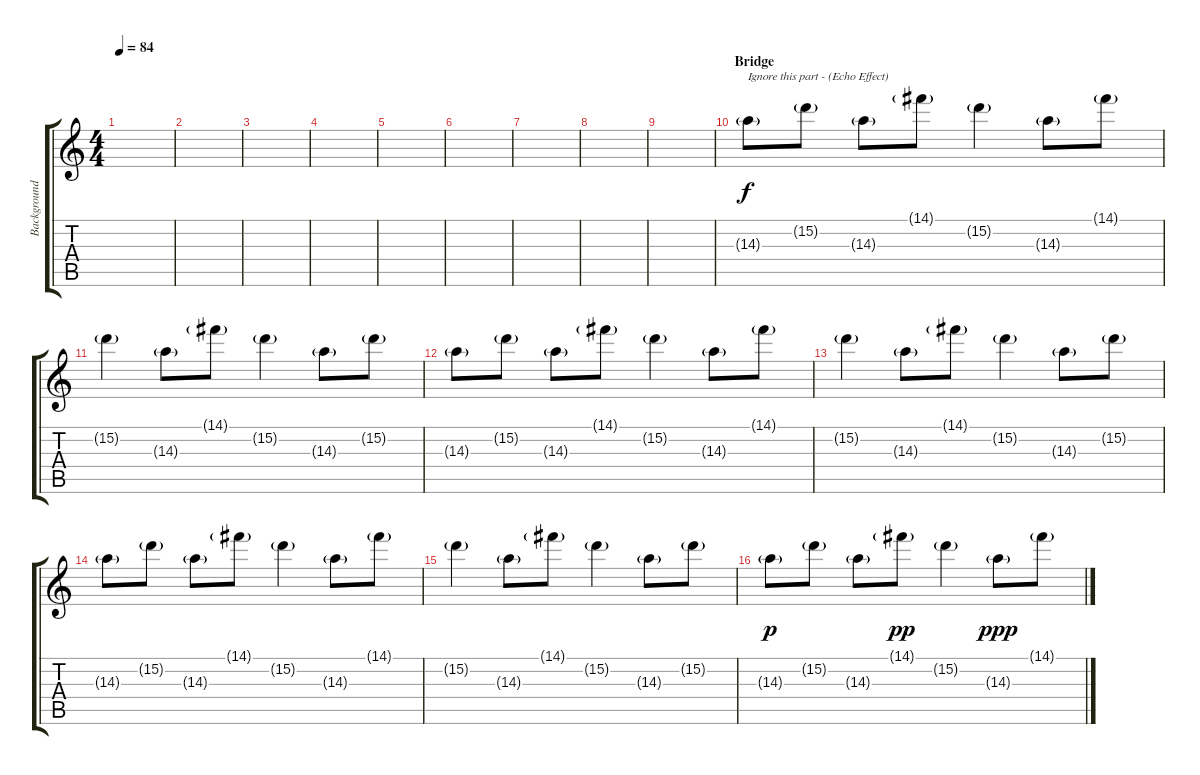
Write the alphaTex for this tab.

\track ("Background Guitar I (+Delay)" "Background") {instrument overdrivenguitar}
\staff {score tabs}
\tuning (E4 B3 G3 D3 A2 E2) {hide}
\ts (4 4)
\tempo 84
\clef g2
\ks c
|
|
|
|
|
|
|
|
|
\section ("" "Bridge")
14.3{g}.8{txt "Ignore this part - (Echo Effect)" balance 3} 15.2{g}.8 14.3{g}.8 14.1{g}.8 15.2{g}.4 14.3{g}.8 14.1{g}.8 |
15.2{g}.4 14.3{g}.8 14.1{g}.8 15.2{g}.4 14.3{g}.8 15.2{g}.8 |
14.3{g}.8 15.2{g}.8 14.3{g}.8 14.1{g}.8 15.2{g}.4 14.3{g}.8 14.1{g}.8 |
15.2{g}.4 14.3{g}.8 14.1{g}.8 15.2{g}.4 14.3{g}.8 15.2{g}.8 |
14.3{g}.8 15.2{g}.8 14.3{g}.8 14.1{g}.8 15.2{g}.4 14.3{g}.8 14.1{g}.8 |
15.2{g}.4 14.3{g}.8 14.1{g}.8 15.2{g}.4 14.3{g}.8 15.2{g}.8 |
14.3{g}.8{dy p} 15.2{g}.8 14.3{g}.8 14.1{g}.8{dy pp} 15.2{g}.4 14.3{g}.8{dy ppp} 14.1{g}.8
